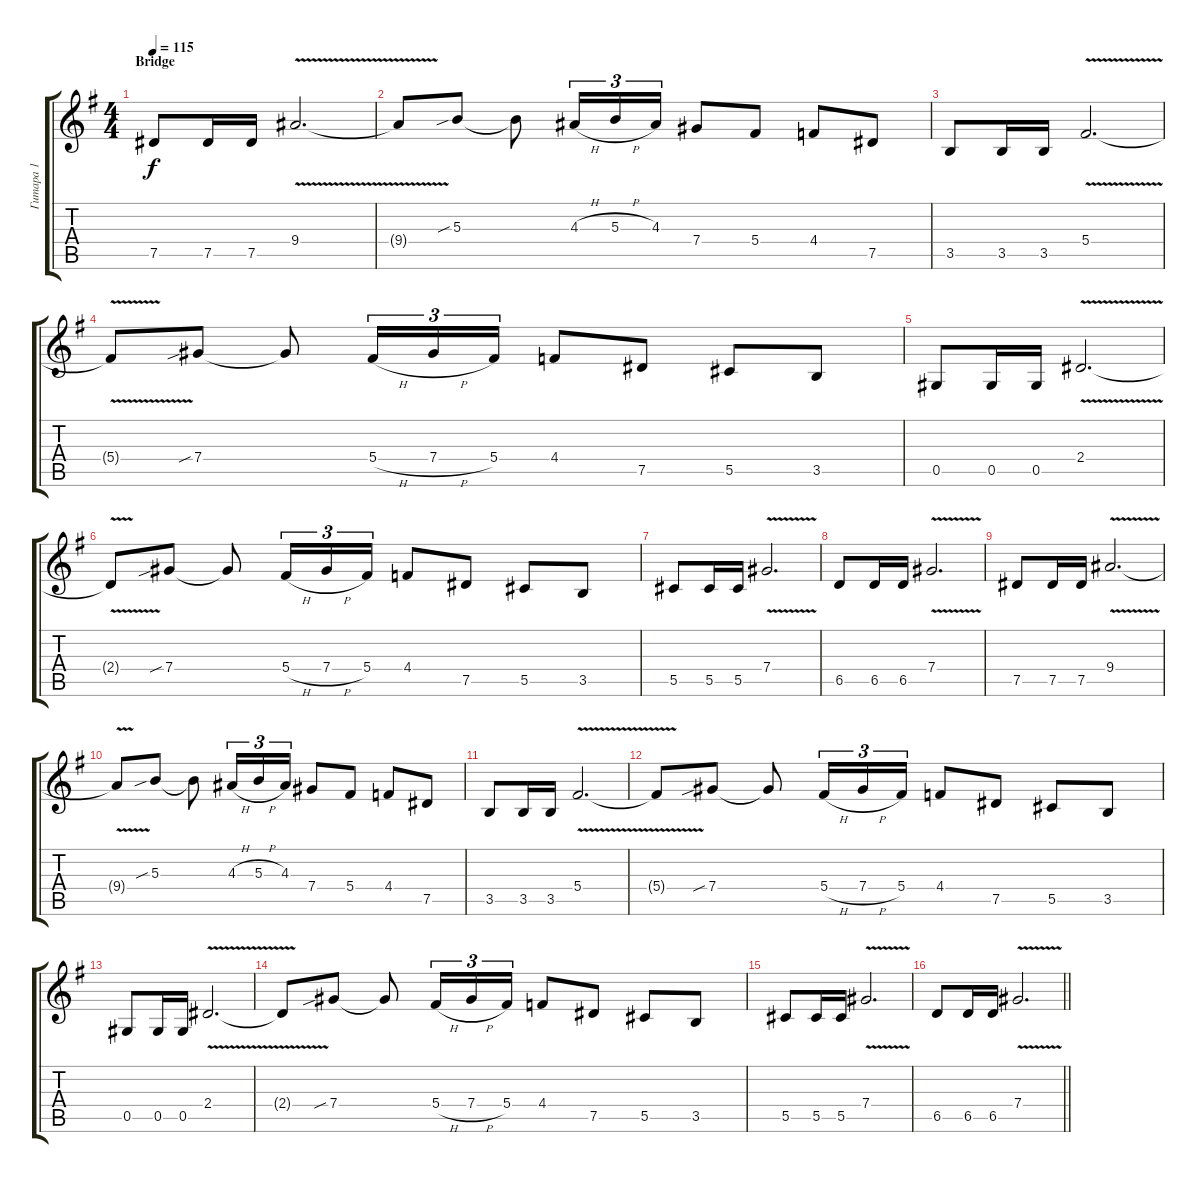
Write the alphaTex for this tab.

\track ("Гитара 1" "Гитара 1") {instrument distortionguitar}
\staff {score tabs}
\tuning (Eb4 Bb3 Gb3 Db3 Ab2 Eb2) {hide}
\ts (4 4)
\section ("" "Bridge")
\tempo 115
\clef g2
\ks eminor
7.5.8{dy f} 7.5.16 7.5.16 9.4{v}.2{d} |
9.4{t}.8 5.3{sib}.8{volume 13} 5.3{t}.8 4.3{h}.16{tu (3 2)} 5.3{h}.16{tu (3 2)} 4.3.16{tu (3 2)} 7.4.8 5.4.8 4.4.8 7.5.8 |
3.5.8 3.5.16 3.5.16 5.4{v}.2{d volume 15} |
5.4{t}.8 7.4{sib}.8{volume 13} 7.4{t}.8 5.4{h}.16{tu (3 2)} 7.4{h}.16{tu (3 2)} 5.4.16{tu (3 2)} 4.4.8 7.5.8 5.5.8 3.5.8 |
0.5.8 0.5.16 0.5.16 2.4{v}.2{d volume 15} |
2.4{t}.8 7.4{sib}.8{volume 13} 7.4{t}.8 5.4{h}.16{tu (3 2)} 7.4{h}.16{tu (3 2)} 5.4.16{tu (3 2)} 4.4.8 7.5.8 5.5.8 3.5.8 |
5.5.8 5.5.16 5.5.16 7.4{v}.2{d volume 15} |
6.5.8{volume 13} 6.5.16 6.5.16 7.4{v}.2{d volume 15} |
7.5.8{volume 15} 7.5.16 7.5.16 9.4{v}.2{d} |
9.4{t}.8 5.3{sib}.8{volume 13} 5.3{t}.8 4.3{h}.16{tu (3 2)} 5.3{h}.16{tu (3 2)} 4.3.16{tu (3 2)} 7.4.8 5.4.8 4.4.8 7.5.8 |
3.5.8 3.5.16 3.5.16 5.4{v}.2{d volume 15} |
5.4{t}.8 7.4{sib}.8{volume 13} 7.4{t}.8 5.4{h}.16{tu (3 2)} 7.4{h}.16{tu (3 2)} 5.4.16{tu (3 2)} 4.4.8 7.5.8 5.5.8 3.5.8 |
0.5.8 0.5.16 0.5.16 2.4{v}.2{d volume 15} |
2.4{t}.8 7.4{sib}.8{volume 13} 7.4{t}.8 5.4{h}.16{tu (3 2)} 7.4{h}.16{tu (3 2)} 5.4.16{tu (3 2)} 4.4.8 7.5.8 5.5.8 3.5.8 |
5.5.8 5.5.16 5.5.16 7.4{v}.2{d volume 15} |
\barLineRight lightlight
6.5.8{volume 13} 6.5.16 6.5.16 7.4{v}.2{d volume 15}
